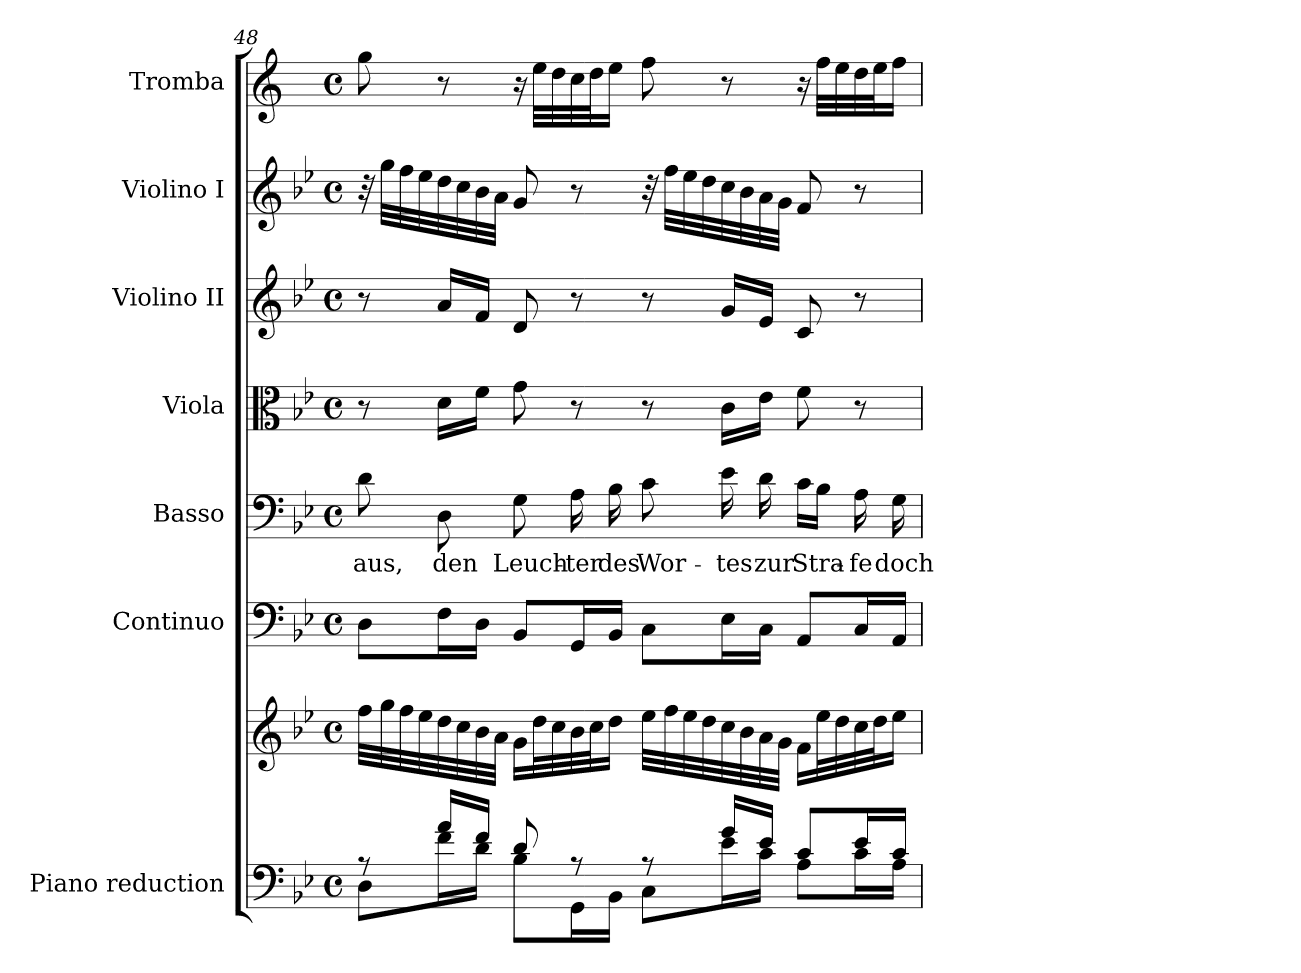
**kern	**kern	**kern	**kern	**text	**kern	**kern	**kern	**kern
*part7	*part7	*part6	*part5	*part5	*part4	*part3	*part2	*part1
*staff8	*staff7	*staff6	*staff5	*staff5	*staff4	*staff3	*staff2	*staff1
*I"Piano reduction	*	*I"Continuo	*I"Basso	*	*I"Viola	*I"Violino II	*I"Violino I	*I"Tromba
*I'Pno	*	*	*	*	*	*	*	*
!!LO:PB:g=z
*clefF4	*clefG2	*clefF4	*clefF4	*	*clefC3	*clefG2	*clefG2	*clefG2
*	*	*	*	*	*	*	*	*ITrd1c2
*k[b-e-]	*k[b-e-]	*k[b-e-]	*k[b-e-]	*	*k[b-e-]	*k[b-e-]	*k[b-e-]	*k[b-e-]
*M4/4	*M4/4	*M4/4	*M4/4	*	*M4/4	*M4/4	*M4/4	*M4/4
*met(c)	*met(c)	*met(c)	*met(c)	*	*met(c)	*met(c)	*met(c)	*met(c)
=48	=48	=48	=48	=48	=48	=48	=48	=48
*^	*	*	*	*	*	*	*	*
!	!	!	!	!	!LO:LY:b	!	!	!	!
8rA	8D\L	32ff\LLL	8D\L	8d\	aus,	8r	8r	32r	8ff\
.	.	32gg\	.	.	.	.	.	32gg\LLL	.
.	.	32ff\	.	.	.	.	.	32ff\	.
.	.	32ee-\	.	.	.	.	.	32ee-\	.
!	!	!	!	!	!LO:LY:b	!	!	!	!
16a/LL	16f\L	32dd\	16F\L	8D\	den	16d\LL	16a/LL	32dd\	8r
.	.	32cc\	.	.	.	.	.	32cc\	.
16f/JJ	16d\JJ	32b-\	16D\JJ	.	.	16f\JJ	16f/JJ	32b-\	.
.	.	32a\JJJ	.	.	.	.	.	32a\JJJ	.
!	!	!	!	!	!LO:LY:b	!	!	!	!
8d/	8B-\L	16g\LL	8BB-/L	8G\	Leuch-	8g\	8d/	8g/	16r
.	.	32dd\L	.	.	.	.	.	.	32dd\LLL
.	.	32cc\	.	.	.	.	.	.	32cc\
!	!	!	!	!	!LO:LY:b	!	!	!	!
8rA	16GG\L	32b-\	16GG/L	16A\	ter	8r	8r	8r	32b-\
.	.	32cc\J	.	.	.	.	.	.	32cc\J
!	!	!	!	!	!LO:LY:b	!	!	!	!
.	16BB-\JJ	16dd\JJ	16BB-/JJ	16B-\	des	.	.	.	16dd\JJ
!	!	!	!	!	!LO:LY:b	!	!	!	!
8rA	8C\L	32ee-\LLL	8C\L	8c\	Wor-	8r	8r	32r	8ee-\
.	.	32ff\	.	.	.	.	.	32ff\LLL	.
.	.	32ee-\	.	.	.	.	.	32ee-\	.
.	.	32dd\	.	.	.	.	.	32dd\	.
!	!	!	!	!	!LO:LY:b	!	!	!	!
16g/LL	16e-\L	32cc\	16E-\L	16e-\	tes	16c\LL	16g/LL	32cc\	8r
.	.	32b-\	.	.	.	.	.	32b-\	.
!	!	!	!	!	!LO:LY:b	!	!	!	!
16e-/JJ	16c\JJ	32a\	16C\JJ	16d\	zur	16e-\JJ	16e-/JJ	32a\	.
.	.	32g\JJJ	.	.	.	.	.	32g\JJJ	.
!	!	!	!	!	!LO:LY:b	!	!	!	!
8c/L	8A\L	16f\LL	8AA/L	16c\LL	Stra-	8f\	8c/	8f/	16r
.	.	32ee-\L	.	16B-\JJ	.	.	.	.	32ee-\LLL
.	.	32dd\	.	.	.	.	.	.	32dd\
!	!	!	!	!	!LO:LY:b	!	!	!	!
16e-/L	16c\L	32cc\	16C/L	16A\	-fe	8r	8r	8r	32cc\
.	.	32dd\J	.	.	.	.	.	.	32dd\J
!	!	!	!	!	!LO:LY:b	!	!	!	!
16c/JJ	16A\JJ	16ee-\JJ	16AA/JJ	16G\	doch	.	.	.	16ee-\JJ
*v	*v	*	*	*	*	*	*	*	*
=	=	=	=	=	=	=	=	=
*-	*-	*-	*-	*-	*-	*-	*-	*-
